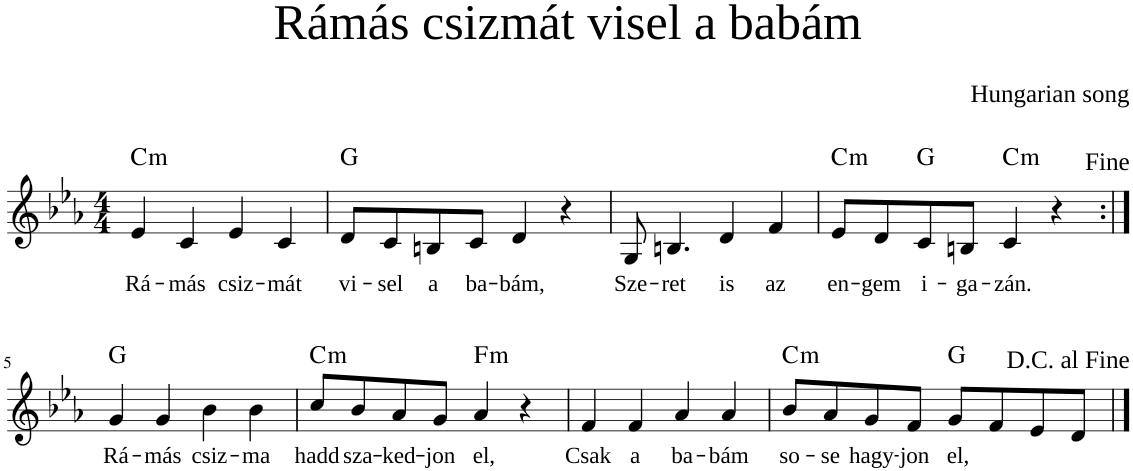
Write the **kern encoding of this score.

**kern	**text	**harte
*part1	*part1	*part1
*staff1	*staff1	*
*I"Choir	*	*
*I'Ch	*	*
*clefG2	*	*
*k[b-e-a-]	*	*
*M4/4	*	*
=1	=1	=1
!	!LO:LY:b	!LO:H:kt=m
4e-/	Rá-	C:min
!	!LO:LY:b	!
4c/	-más	.
!	!LO:LY:b	!
4e-/	csiz-	.
!	!LO:LY:b	!
4c/	-mát	.
=2	=2	=2
!	!LO:LY:b	!
8d/L	vi-	G:maj
!	!LO:LY:b	!
8c/	-sel	.
!	!LO:LY:b	!
8Bn/	a	.
!	!LO:LY:b	!
8c/J	ba-	.
!	!LO:LY:b	!
4d/	-bám,	.
4r	.	.
=3	=3	=3
!	!LO:LY:b	!
8G/	Sze-	.
!	!LO:LY:b	!
4.Bn/	-ret	.
!	!LO:LY:b	!
4d/	is	.
!	!LO:LY:b	!
4f/	az	.
=4	=4	=4
!	!LO:LY:b	!LO:H:kt=m
8e-/L	en-	C:min
!	!LO:LY:b	!
8d/	-gem	.
!	!LO:LY:b	!
8c/	i-	G:maj
!	!LO:LY:b	!
8Bn/J	-ga-	.
!	!LO:LY:b	!LO:H:kt=m
4c/	-zán.	C:min
4r	.	.
!LO:TX:a:t=<font face="Times New Roman"/>Fine	!	!
!!LO:LB:g=z
=5:|!	=5:|!	=5:|!
!	!LO:LY:b	!
4g/	Rá-	G:maj
!	!LO:LY:b	!
4g/	-más	.
!	!LO:LY:b	!
4b-\	csiz-	.
!	!LO:LY:b	!
4b-\	-ma	.
=6	=6	=6
!	!LO:LY:b	!LO:H:kt=m
8cc/L	hadd	C:min
!	!LO:LY:b	!
8b-/	sza-	.
!	!LO:LY:b	!
8a-/	-ked-	.
!	!LO:LY:b	!
8g/J	-jon	.
!	!LO:LY:b	!LO:H:kt=m
4a-/	el,	F:min
4r	.	.
=7	=7	=7
!	!LO:LY:b	!
4f/	Csak	.
!	!LO:LY:b	!
4f/	a	.
!	!LO:LY:b	!
4a-/	ba-	.
!	!LO:LY:b	!
4a-/	-bám	.
=8	=8	=8
!	!LO:LY:b	!LO:H:kt=m
8b-/L	so-	C:min
!	!LO:LY:b	!
8a-/	-se	.
!	!LO:LY:b	!
8g/	hagy-	.
!	!LO:LY:b	!
8f/J	-jon	.
!	!LO:LY:b	!
8g/L	el,	G:maj
8f/	.	.
8e-/	.	.
8d/J	.	.
!LO:TX:a:t=<font face="Times New Roman"/>D.C. al Fine	!	!
==	==	==
*-	*-	*-
